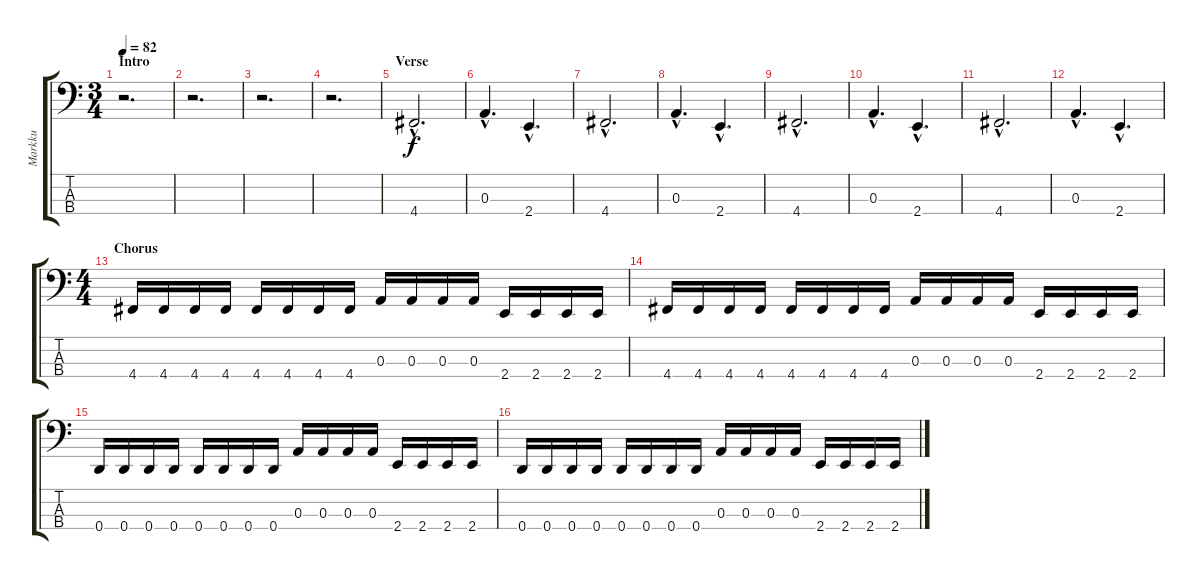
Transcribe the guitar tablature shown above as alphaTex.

\track ("Markku" "Markku") {instrument electricbassfinger}
\staff {score tabs}
\tuning (G2 D2 A1 D1) {hide}
\ts (3 4)
\section ("" "Intro")
\tempo 82
\clef f4
\ks c
r.2{d dy f instrument electricbassfinger} |
r.2{d} |
r.2{d} |
r.2{d} |
\section ("" "Verse")
4.4{hac}.2{d} |
0.3{hac}.4{d} 2.4{hac}.4{d} |
4.4{hac}.2{d} |
0.3{hac}.4{d} 2.4{hac}.4{d} |
4.4{hac}.2{d} |
0.3{hac}.4{d} 2.4{hac}.4{d} |
4.4{hac}.2{d} |
0.3{hac}.4{d} 2.4{hac}.4{d} |
\ts (4 4)
\section ("" "Chorus")
4.4.16 4.4.16 4.4.16 4.4.16 4.4.16 4.4.16 4.4.16 4.4.16 0.3.16 0.3.16 0.3.16 0.3.16 2.4.16 2.4.16 2.4.16 2.4.16 |
4.4.16 4.4.16 4.4.16 4.4.16 4.4.16 4.4.16 4.4.16 4.4.16 0.3.16 0.3.16 0.3.16 0.3.16 2.4.16 2.4.16 2.4.16 2.4.16 |
0.4.16 0.4.16 0.4.16 0.4.16 0.4.16 0.4.16 0.4.16 0.4.16 0.3.16 0.3.16 0.3.16 0.3.16 2.4.16 2.4.16 2.4.16 2.4.16 |
0.4.16 0.4.16 0.4.16 0.4.16 0.4.16 0.4.16 0.4.16 0.4.16 0.3.16 0.3.16 0.3.16 0.3.16 2.4.16 2.4.16 2.4.16 2.4.16
